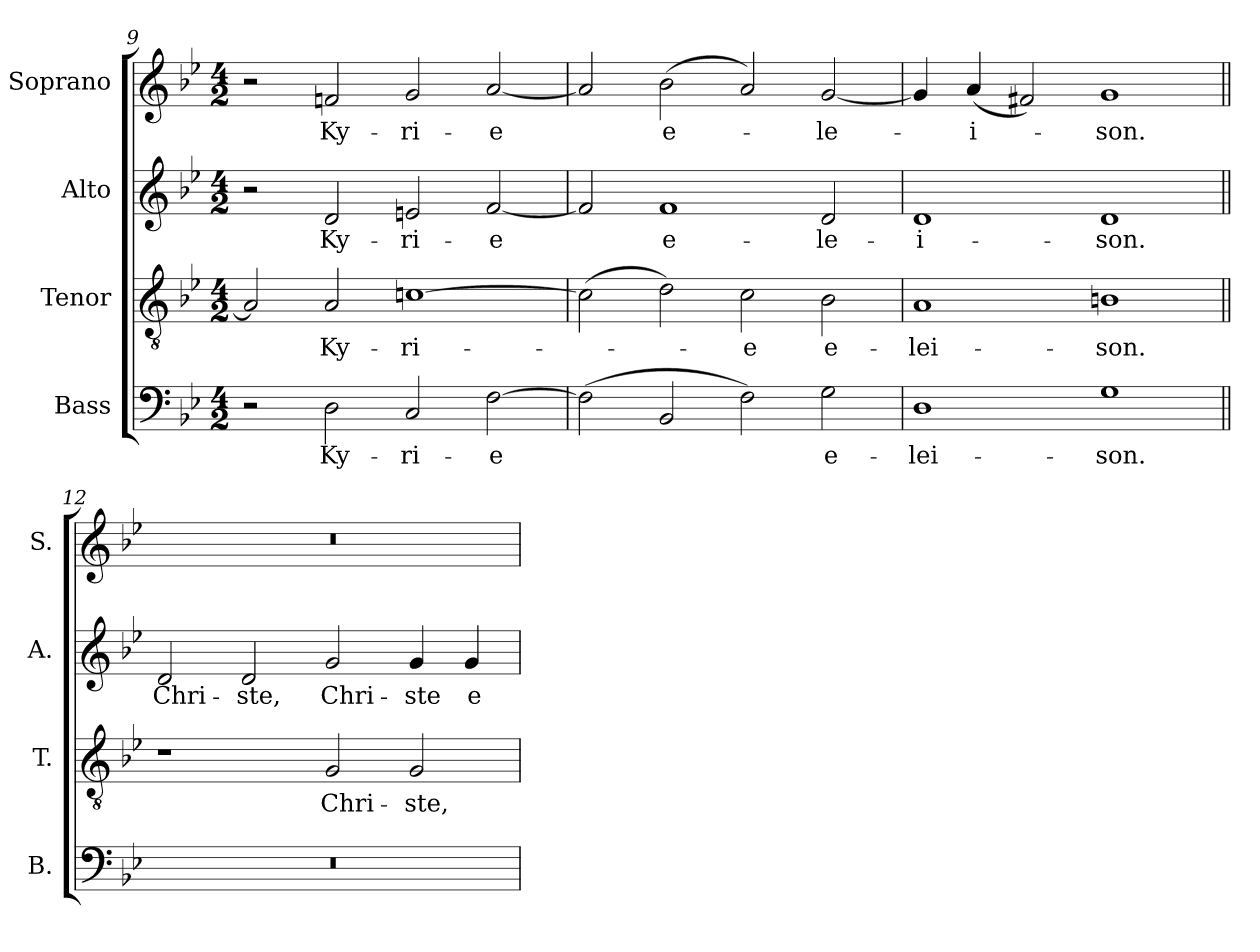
**kern	**text	**kern	**text	**kern	**text	**kern	**text
*part4	*part4	*part3	*part3	*part2	*part2	*part1	*part1
*staff4	*staff4	*staff3	*staff3	*staff2	*staff2	*staff1	*staff1
*I"Bass	*	*I"Tenor	*	*I"Alto	*	*I"Soprano	*
*I'B.	*	*I'T.	*	*I'A.	*	*I'S.	*
*clefF4	*	*clefGv2	*	*clefG2	*	*clefG2	*
*	*	*ITrd7c12	*	*	*	*	*
*k[b-e-]	*	*k[b-e-]	*	*k[b-e-]	*	*k[b-e-]	*
*B-:	*	*B-:	*	*B-:	*	*B-:	*
*M4/2	*	*M4/2	*	*M4/2	*	*M4/2	*
=9	=9	=9	=9	=9	=9	=9	=9
2r	.	2AAi/]	.	2r	.	2r	.
!	!LO:LY:b:color=#000000	!	!	!	!	!	!
!	!	!	!LO:LY:b:color=#000000	!	!	!	!
!	!	!	!	!	!LO:LY:b:color=#000000	!	!
!	!	!	!	!	!	!	!LO:LY:b:color=#000000
2Di\	Ky-	2AAi/	Ky-	2di/	Ky-	2fni/	Ky-
!	!LO:LY:b:color=#000000	!	!	!	!	!	!
!	!	!	!LO:LY:b:color=#000000	!	!	!	!
!	!	!	!	!	!LO:LY:b:color=#000000	!	!
!	!	!	!	!	!	!	!LO:LY:b:color=#000000
2Ci/	-ri-	[1Cni	-ri-	2eni/	-ri-	2gi/	-ri-
!	!LO:LY:b:color=#000000	!	!	!	!	!	!
!	!	!	!	!	!LO:LY:b:color=#000000	!	!
!	!	!	!	!	!	!	!LO:LY:b:color=#000000
[2Fi\	-e	.	.	[2fi/	-e	[2ai/	-e
=10	=10	=10	=10	=10	=10	=10	=10
(2Fi\]	.	(2Ci\]	.	2fi/]	.	2ai/]	.
!	!	!	!	!	!LO:LY:b:color=#000000	!	!
!	!	!	!	!	!	!	!LO:LY:b:color=#000000
2BB-i/	.	2Di\)	.	1fi	e-	(2b-i\	e-
!	!	!	!LO:LY:b:color=#000000	!	!	!	!
2Fi\)	.	2Ci\	-e	.	.	2ai/)	.
!	!LO:LY:b:color=#000000	!	!	!	!	!	!
!	!	!	!LO:LY:b:color=#000000	!	!	!	!
!	!	!	!	!	!LO:LY:b:color=#000000	!	!
!	!	!	!	!	!	!	!LO:LY:b:color=#000000
2Gi\	e-	2BB-i\	e-	2di/	-le-	[2gi/	-le-
=11	=11	=11	=11	=11	=11	=11	=11
!	!LO:LY:b:color=#000000	!	!	!	!	!	!
!	!	!	!LO:LY:b:color=#000000	!	!	!	!
!	!	!	!	!	!LO:LY:b:color=#000000	!	!
1Di	-lei-	1AAi	-lei-	1di	-i-	4gi/]	.
!	!	!	!	!	!	!	!LO:LY:b:color=#000000
.	.	.	.	.	.	(4ai/	-i-
.	.	.	.	.	.	2f#Xi/)	.
!	!LO:LY:b:color=#000000	!	!	!	!	!	!
!	!	!	!LO:LY:b:color=#000000	!	!	!	!
!	!	!	!	!	!LO:LY:b:color=#000000	!	!
!	!	!	!	!	!	!	!LO:LY:b:color=#000000
1Gi	-son.	1BBni	-son.	1di	-son.	1gi	-son.
!!LO:LB:g=z
=12||	=12||	=12||	=12||	=12||	=12||	=12||	=12||
!LO:N:vis=1	!	!	!	!	!	!	!
!	!	!	!	!	!LO:LY:b:color=#000000	!LO:N:vis=1	!
0r	.	1r	.	2di/	Chri-	0r	.
!	!	!	!	!	!LO:LY:b:color=#000000	!	!
.	.	.	.	2di/	-ste,	.	.
!	!	!	!LO:LY:b:color=#000000	!	!	!	!
!	!	!	!	!	!LO:LY:b:color=#000000	!	!
.	.	2GGi/	Chri-	2gi/	Chri-	.	.
!	!	!	!LO:LY:b:color=#000000	!	!	!	!
!	!	!	!	!	!LO:LY:b:color=#000000	!	!
.	.	2GGi/	-ste,	4gi/	-ste	.	.
!	!	!	!	!	!LO:LY:b:color=#000000	!	!
.	.	.	.	4gi/	e-	.	.
=	=	=	=	=	=	=	=
*-	*-	*-	*-	*-	*-	*-	*-
